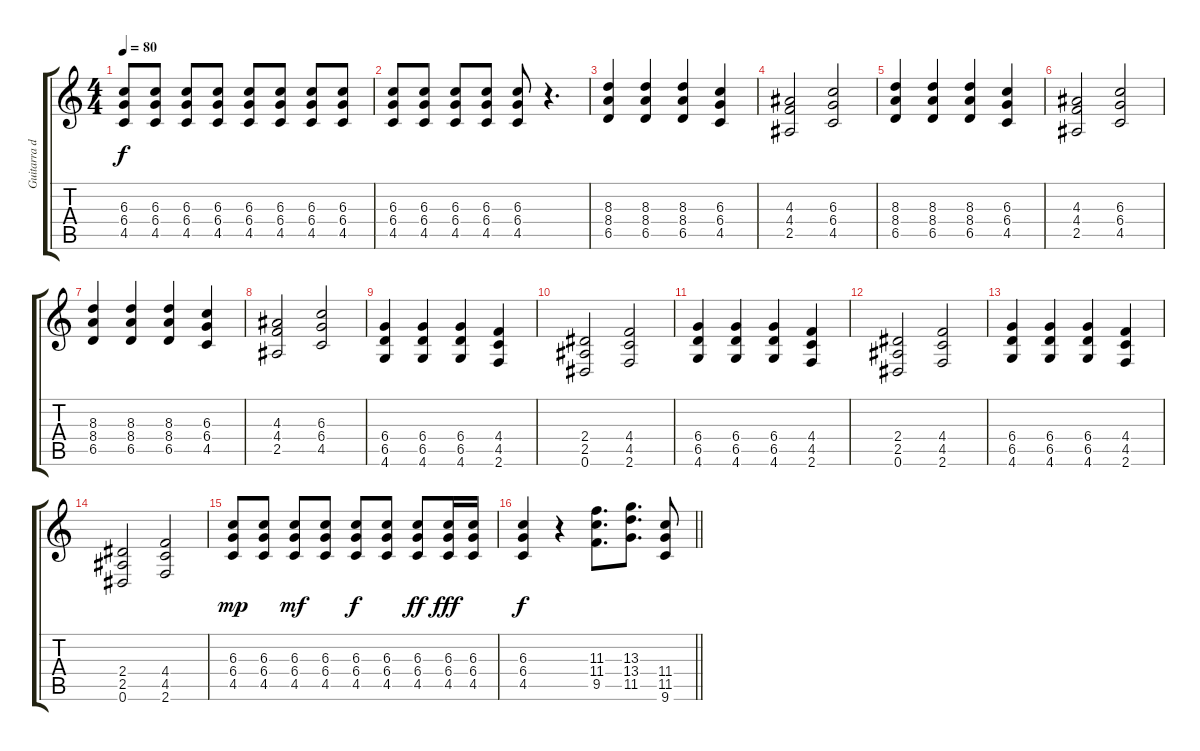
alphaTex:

\track ("Guitarra de Acompañamiento" "Guitarra d") {instrument overdrivenguitar}
\staff {score tabs}
\tuning (Eb4 Bb3 Gb3 Db3 Ab2 Eb2) {hide}
\ts (4 4)
\tempo 80
\clef g2
\ks c
(6.3 6.4 4.5).8{dy f} (6.3 6.4 4.5).8 (6.3 6.4 4.5).8 (6.3 6.4 4.5).8 (6.3 6.4 4.5).8 (6.3 6.4 4.5).8 (6.3 6.4 4.5).8 (6.3 6.4 4.5).8 |
(6.3 6.4 4.5).8 (6.3 6.4 4.5).8 (6.3 6.4 4.5).8 (6.3 6.4 4.5).8 (6.3 6.4 4.5).8 r.4{d} |
(8.3 8.4 6.5).4 (8.3 8.4 6.5).4 (8.3 8.4 6.5).4 (6.3 6.4 4.5).4 |
(4.3 4.4 2.5).2 (6.3 6.4 4.5).2 |
(8.3 8.4 6.5).4 (8.3 8.4 6.5).4 (8.3 8.4 6.5).4 (6.3 6.4 4.5).4 |
(4.3 4.4 2.5).2 (6.3 6.4 4.5).2 |
(8.3 8.4 6.5).4 (8.3 8.4 6.5).4 (8.3 8.4 6.5).4 (6.3 6.4 4.5).4 |
(4.3 4.4 2.5).2 (6.3 6.4 4.5).2 |
(6.4 6.5 4.6).4 (6.4 6.5 4.6).4 (6.4 6.5 4.6).4 (4.4 4.5 2.6).4 |
(2.4 2.5 0.6).2 (4.4 4.5 2.6).2 |
(6.4 6.5 4.6).4 (6.4 6.5 4.6).4 (6.4 6.5 4.6).4 (4.4 4.5 2.6).4 |
(2.4 2.5 0.6).2 (4.4 4.5 2.6).2 |
(6.4 6.5 4.6).4 (6.4 6.5 4.6).4 (6.4 6.5 4.6).4 (4.4 4.5 2.6).4 |
(2.4 2.5 0.6).2 (4.4 4.5 2.6).2 |
(6.3 6.4 4.5).8{dy mp} (6.3 6.4 4.5).8 (6.3 6.4 4.5).8{dy mf} (6.3 6.4 4.5).8 (6.3 6.4 4.5).8{dy f} (6.3 6.4 4.5).8 (6.3 6.4 4.5).8{dy ff} (6.3 6.4 4.5).16{dy fff} (6.3 6.4 4.5).16 |
\barLineRight lightlight
(6.3 6.4 4.5).4{dy f} r.4 (11.3 11.4 9.5).8{d} (13.3 13.4 11.5).8{d} (11.4 11.5 9.6).8
